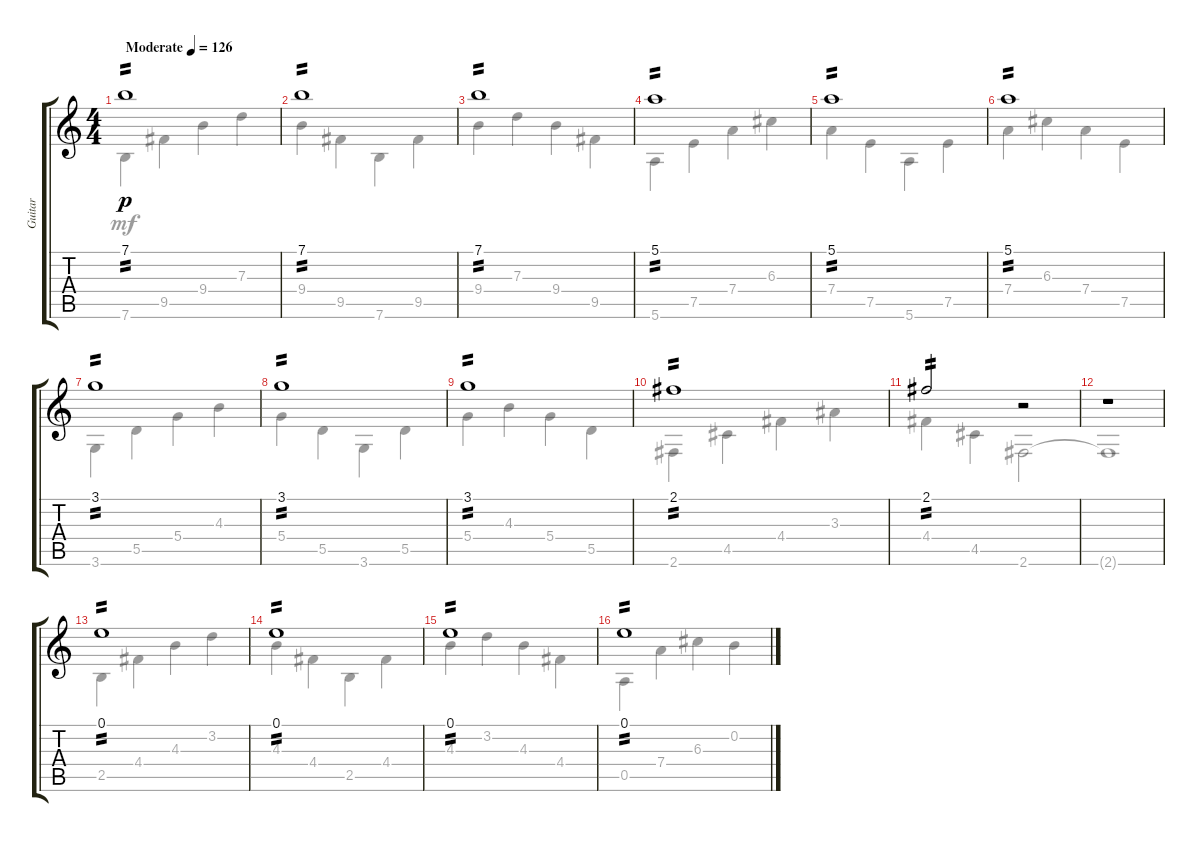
\track ("Guitar" "Guitar") {instrument acousticguitarsteel}
\staff {score tabs}
\tuning (E4 B3 G3 D3 A2 E2) {hide}
\voice
\ts (4 4)
\tempo (126 "Moderate")
\clef g2
\ks c
7.1.1{tp 2 dy p instrument acousticguitarsteel} |
7.1.1{tp 2} |
7.1.1{tp 2} |
5.1.1{tp 2} |
5.1.1{tp 2} |
5.1.1{tp 2} |
3.1.1{tp 2} |
3.1.1{tp 2} |
3.1.1{tp 2} |
2.1.1{tp 2} |
2.1.2{tp 2} r.2 |
r.1 |
0.1.1{tp 2} |
0.1.1{tp 2} |
0.1.1{tp 2} |
0.1.1{tp 2}
\voice
\clef g2
\ottava regular
\simile none
\ks c
7.6.4{dy mf} 9.5.4 9.4.4 7.3.4 |
9.4.4 9.5.4 7.6.4 9.5.4 |
9.4.4 7.3.4 9.4.4 9.5.4 |
5.6.4 7.5.4 7.4.4 6.3.4 |
7.4.4 7.5.4 5.6.4 7.5.4 |
7.4.4 6.3.4 7.4.4 7.5.4 |
3.6.4 5.5.4 5.4.4 4.3.4 |
5.4.4 5.5.4 3.6.4 5.5.4 |
5.4.4 4.3.4 5.4.4 5.5.4 |
2.6.4 4.5.4 4.4.4 3.3.4 |
4.4.4 4.5.4 2.6.2 |
2.6{t}.1 |
2.5.4 4.4.4 4.3.4 3.2.4 |
4.3.4 4.4.4 2.5.4 4.4.4 |
4.3.4 3.2.4 4.3.4 4.4.4 |
0.5.4 7.4.4 6.3.4 0.2.4
